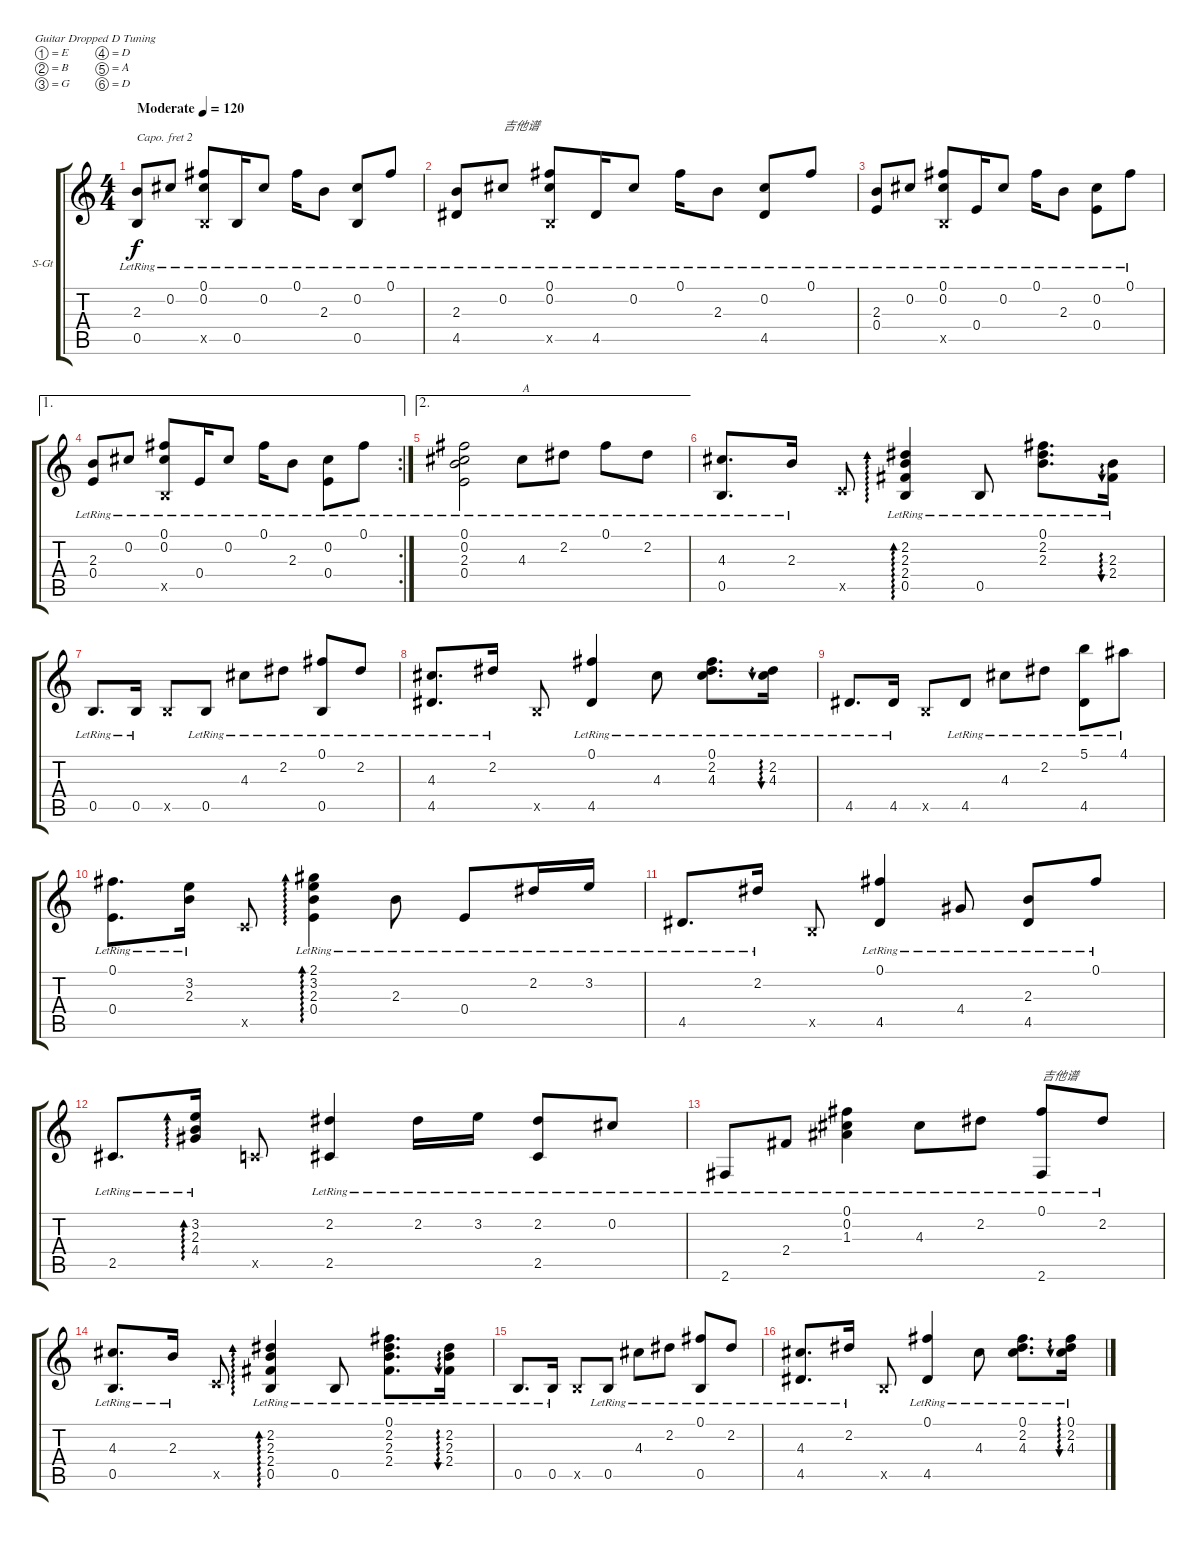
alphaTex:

\bracketExtendMode groupsimilarinstruments
\firstSystemTrackNameOrientation horizontal
\otherSystemsTrackNameOrientation horizontal
\track ("Òô¹ì 1" "S-Gt") {instrument acousticguitarsteel}
\staff {score tabs}
\capo 2
\tuning (E4 B3 G3 D3 A2 D2)
\ts (4 4)
\beaming (8 2 2 2 2)
\tempo (120 "Moderate")
\clef g2
\ks c
(2.3{lr} 0.5{lr}).8{dy f instrument acousticguitarsteel} 0.2{lr}.8 (0.1{lr} 0.2{lr} 0.5{x}).8 0.5{lr}.16 0.2{lr}.8 0.1{lr}.16 2.3{lr}.8 (0.2{lr} 0.5{lr}).8 0.1{lr}.8 |
(2.3{lr} 4.5{lr}).8 0.2{lr}.8{txt "吉他谱"} (0.1{lr} 0.2{lr} 0.5{x}).8 4.5{lr}.16 0.2{lr}.8 0.1{lr}.16 2.3{lr}.8 (0.2{lr} 4.5{lr}).8 0.1{lr}.8 |
(2.3{lr} 0.4{lr}).8 0.2{lr}.8 (0.1{lr} 0.2{lr} 0.5{x}).8 0.4{lr}.16 0.2{lr}.8 0.1{lr}.16 2.3{lr}.8 (0.2{lr} 0.4{lr}).8 0.1{lr}.8 |
\ae 1
\rc 2
(2.3{lr} 0.4{lr}).8 0.2{lr}.8 (0.1{lr} 0.2{lr} 0.5{x}).8 0.4{lr}.16 0.2{lr}.8 0.1{lr}.16 2.3{lr}.8 (0.2{lr} 0.4{lr}).8 0.1{lr}.8 |
\ae 2
(0.1{lr} 0.2{lr} 2.3{lr} 0.4{lr}).2 4.3{lr}.8{txt "A"} 2.2{lr}.8 0.1{lr}.8 2.2{lr}.8 |
(4.3{lr} 0.5{lr}).8{d} 2.3{lr}.16 1.5{x}.8 (2.2{lr} 2.3{lr} 2.4{lr} 0.5{lr}).4{ad 0} 0.5{lr}.8 (0.1{lr} 2.2{lr} 2.3{lr}).8{d} (2.3{lr} 2.4{lr}).16{au 0} |
0.5{lr}.8{d} 0.5{lr}.16 0.5{x}.8 0.5{lr}.8 4.3{lr}.8 2.2{lr}.8 (0.1{lr} 0.5{lr}).8 2.2{lr}.8 |
(4.3{lr} 4.5{lr}).8{d} 2.2{lr}.16 0.5{x}.8 (0.1{lr} 4.5{lr}).4 4.3{lr}.8 (0.1{lr} 2.2{lr} 4.3{lr}).8{d} (2.2{lr} 4.3{lr}).16{au 0} |
4.5{lr}.8{d} 4.5{lr}.16 0.5{x}.8 4.5{lr}.8 4.3{lr}.8 2.2{lr}.8 (5.1{lr} 4.5{lr}).8 4.1{lr}.8 |
(0.1{lr} 0.4{lr}).8{d} (3.2{lr} 2.3{lr}).16 1.5{x}.8 (2.1{lr} 3.2{lr} 2.3{lr} 0.4{lr}).4{ad 0} 2.3{lr}.8 0.4{lr}.8 2.2{lr}.16 3.2{lr}.16 |
4.5{lr}.8{d} 2.2{lr}.16 0.5{x}.8 (0.1{lr} 4.5{lr}).4 4.4{lr}.8 (2.3{lr} 4.5{lr}).8 0.1{lr}.8 |
2.5{lr}.8{d} (3.2{lr} 2.3{lr} 4.4{lr}).16{ad 0} 1.5{x}.8 (2.2{lr} 2.5{lr}).4 2.2{lr}.16 3.2{lr}.16 (2.2{lr} 2.5{lr}).8 0.2{lr}.8 |
2.6{lr}.8 2.4{lr}.8 (0.1{lr} 0.2{lr} 1.3{lr}).4 4.3{lr}.8 2.2{lr}.8 (0.1{lr} 2.6{lr}).8{txt "吉他谱"} 2.2{lr}.8 |
(4.3{lr} 0.5{lr}).8{d} 2.3{lr}.16 1.5{x}.8 (2.2{lr} 2.3{lr} 2.4{lr} 0.5{lr}).4{ad 0} 0.5{lr}.8 (0.1{lr} 2.2{lr} 2.3{lr} 2.4{lr}).8{d} (2.2{lr} 2.3{lr} 2.4{lr}).16{au 0} |
0.5{lr}.8{d} 0.5{lr}.16 0.5{x}.8 0.5{lr}.8 4.3{lr}.8 2.2{lr}.8 (0.1{lr} 0.5{lr}).8 2.2{lr}.8 |
(4.3{lr} 4.5{lr}).8{d} 2.2{lr}.16 0.5{x}.8 (0.1{lr} 4.5{lr}).4 4.3{lr}.8 (0.1{lr} 2.2{lr} 4.3{lr}).8{d} (0.1{lr} 2.2{lr} 4.3{lr}).16{au 0}
